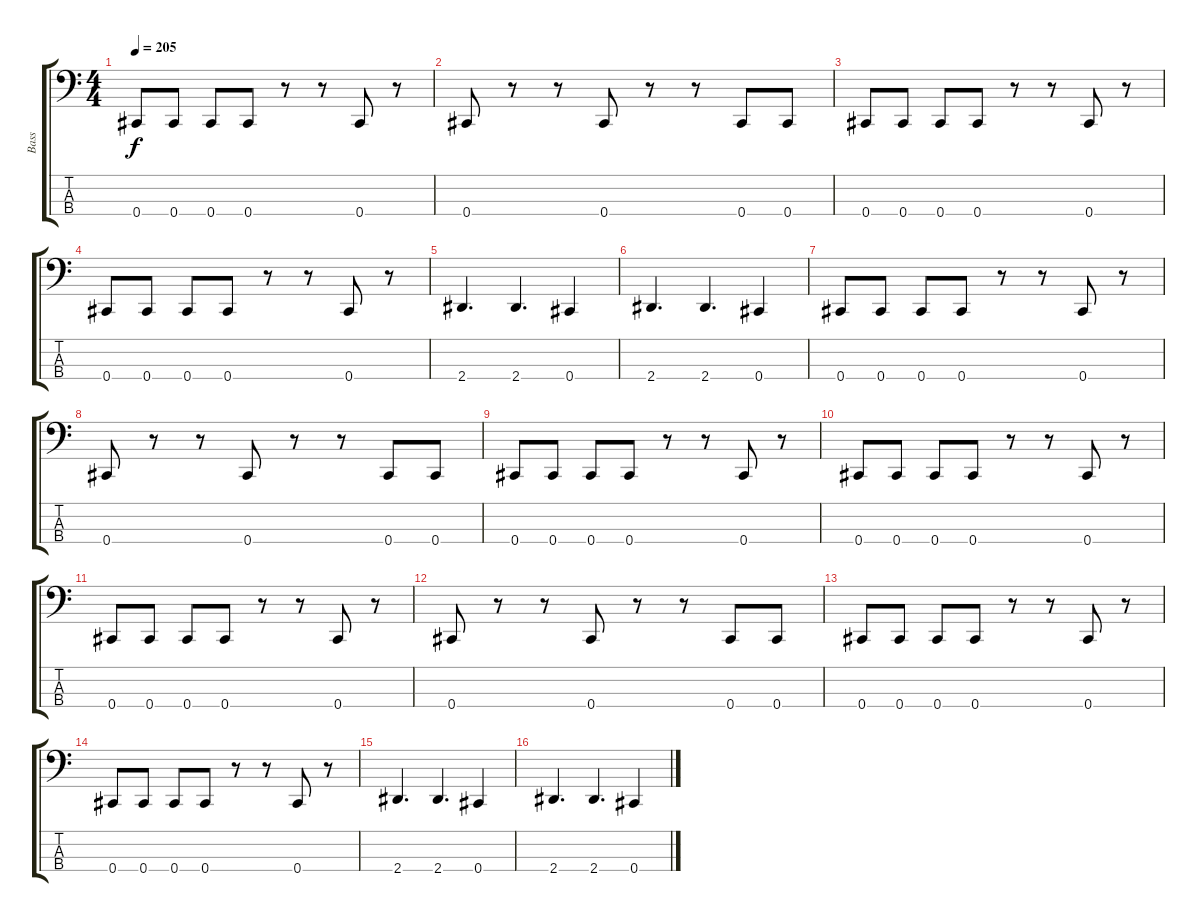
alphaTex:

\track ("Bass" "Bass") {instrument electricbasspick}
\staff {score tabs}
\tuning (E2 B1 Gb1 Db1) {hide}
\ts (4 4)
\tempo 205
\clef f4
\ks c
0.4.8{dy f} 0.4.8 0.4.8 0.4.8 r.8 r.8 0.4.8 r.8 |
0.4.8 r.8 r.8 0.4.8 r.8 r.8 0.4.8 0.4.8 |
0.4.8 0.4.8 0.4.8 0.4.8 r.8 r.8 0.4.8 r.8 |
0.4.8 0.4.8 0.4.8 0.4.8 r.8 r.8 0.4.8 r.8 |
2.4.4{d} 2.4.4{d} 0.4.4 |
2.4.4{d} 2.4.4{d} 0.4.4 |
0.4.8 0.4.8 0.4.8 0.4.8 r.8 r.8 0.4.8 r.8 |
0.4.8 r.8 r.8 0.4.8 r.8 r.8 0.4.8 0.4.8 |
0.4.8 0.4.8 0.4.8 0.4.8 r.8 r.8 0.4.8 r.8 |
0.4.8 0.4.8 0.4.8 0.4.8 r.8 r.8 0.4.8 r.8 |
0.4.8 0.4.8 0.4.8 0.4.8 r.8 r.8 0.4.8 r.8 |
0.4.8 r.8 r.8 0.4.8 r.8 r.8 0.4.8 0.4.8 |
0.4.8 0.4.8 0.4.8 0.4.8 r.8 r.8 0.4.8 r.8 |
0.4.8 0.4.8 0.4.8 0.4.8 r.8 r.8 0.4.8 r.8 |
2.4.4{d} 2.4.4{d} 0.4.4 |
2.4.4{d} 2.4.4{d} 0.4.4
